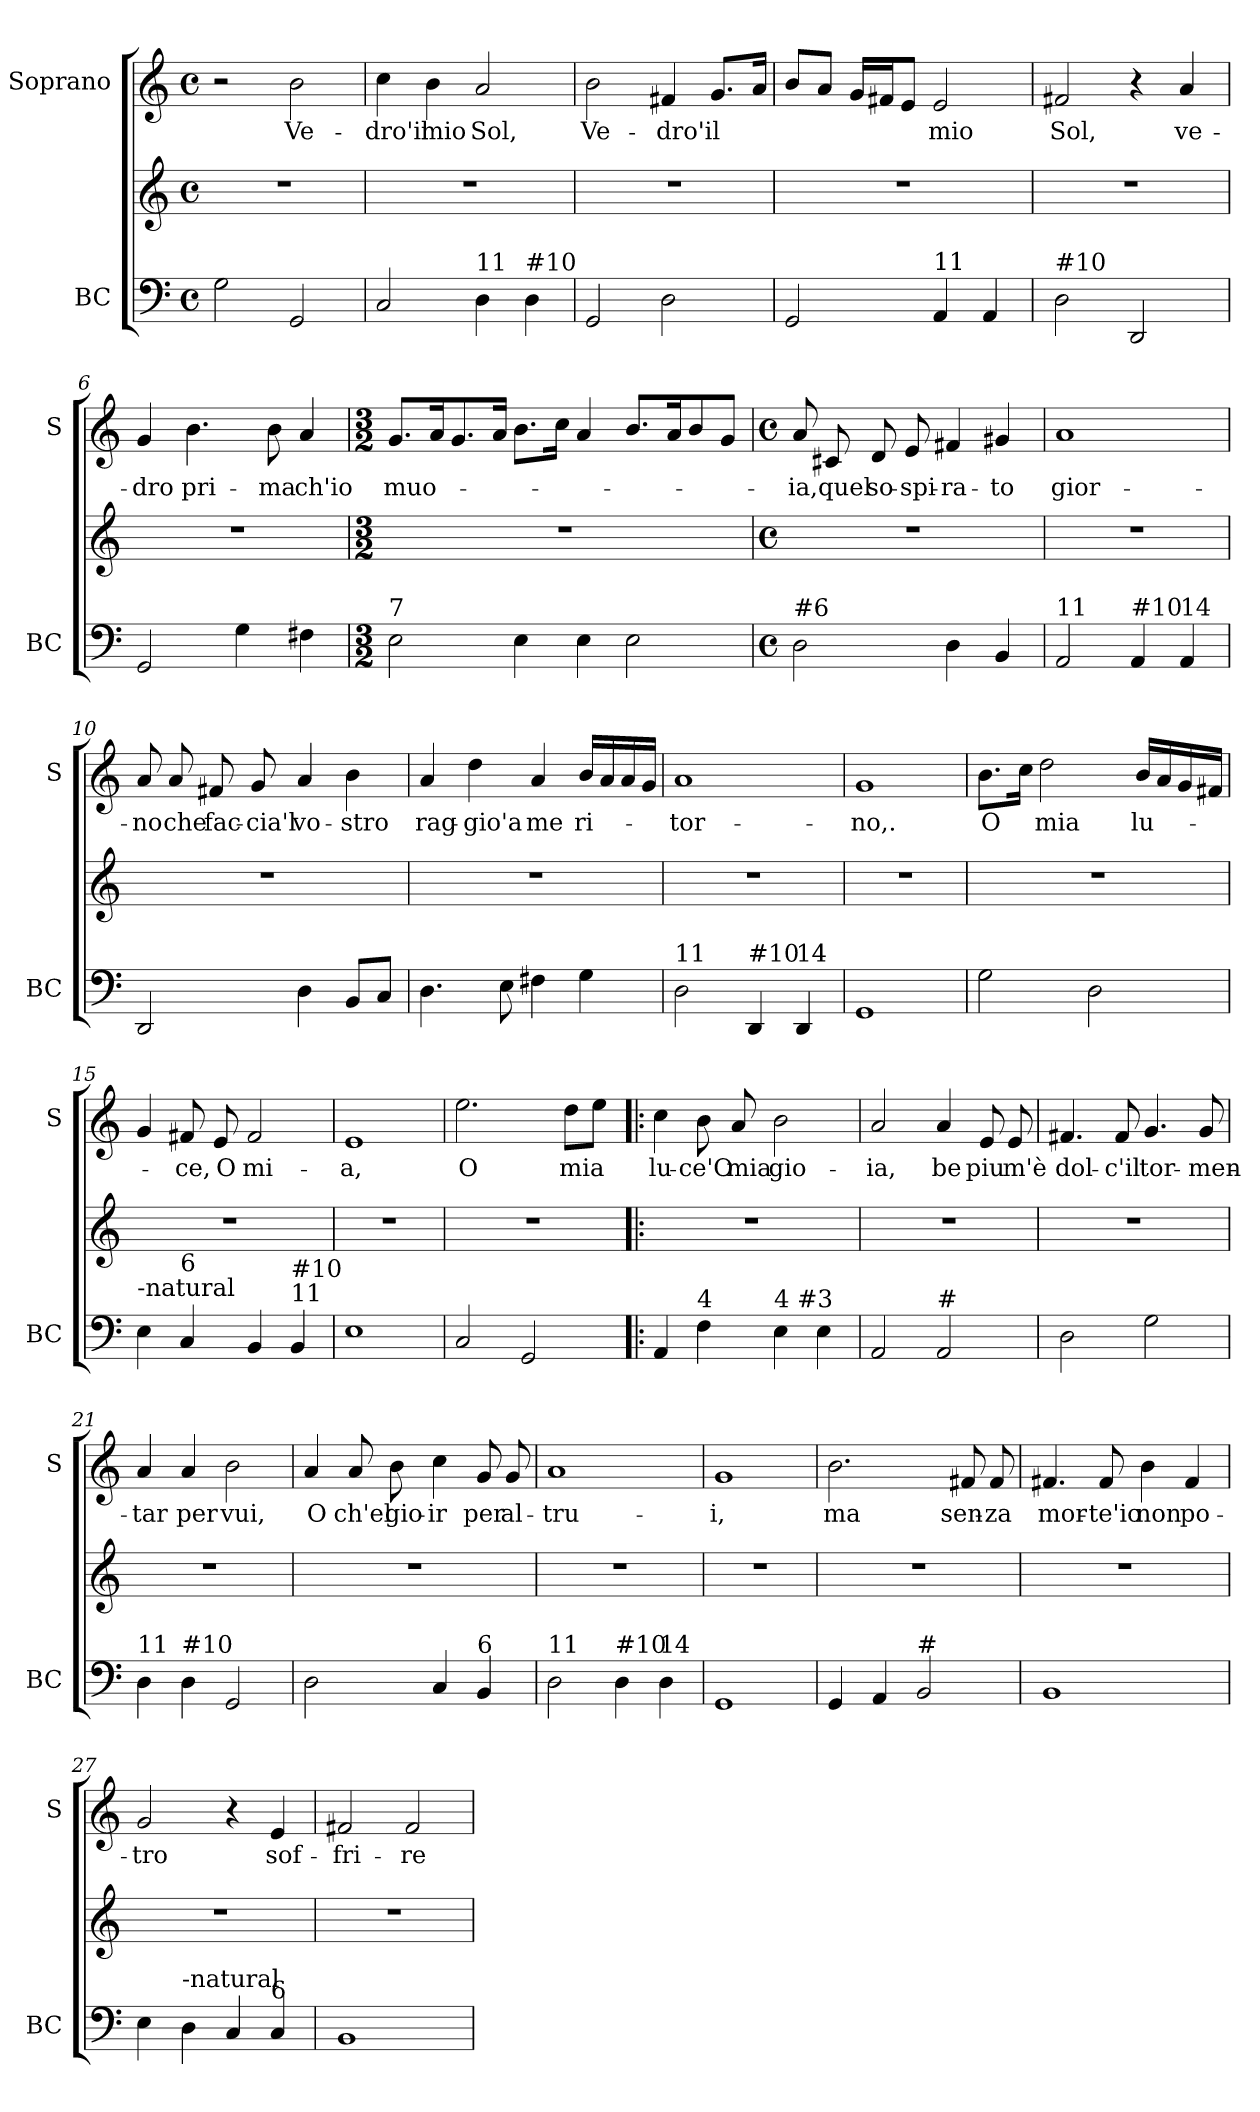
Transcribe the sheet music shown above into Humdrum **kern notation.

**kern	**kern	**kern	**text
*part2	*part2	*part1	*part1
*staff3	*staff2	*staff1	*staff1
*I"BC	*	*I"Soprano	*
*I'BC	*	*I'S	*
*clefF4	*clefG2	*clefG2	*
*k[]	*k[]	*k[]	*
*C:	*C:	*C:	*
*M4/4	*M4/4	*M4/4	*
*met(c)	*met(c)	*met(c)	*
=1	=1	=1	=1
2G\	1r	2r	.
!	!	!	!LO:LY:b
2GG/	.	2b\	Ve-
=2	=2	=2	=2
!	!	!	!LO:LY:b
2C/	1r	4cc\	-dro'il
!	!	!	!LO:LY:b
.	.	4b\	mio
!LO:TX:a:t=11	!	!	!
!	!	!	!LO:LY:b
4D\	.	2a/	Sol,
!LO:TX:a:t=#10	!	!	!
4D\	.	.	.
=3	=3	=3	=3
!	!	!	!LO:LY:b
2GG/	1r	2b\	Ve-
!	!	!	!LO:LY:b
2D\	.	4f#X/	-dro'il
.	.	8.g/L	.
.	.	16a/Jk	.
=4	=4	=4	=4
2GG/	1r	8b/L	.
.	.	8a/J	.
.	.	16g/LL	.
.	.	16f#X/J	.
.	.	8e/J	.
!LO:TX:a:t=11	!	!	!
!	!	!	!LO:LY:b
4AA/	.	2e/	mio
4AA/	.	.	.
=5	=5	=5	=5
!LO:TX:a:t=#10	!	!	!
!	!	!	!LO:LY:b
2D\	1r	2f#X/	Sol,
2DD/	.	4r	.
!	!	!	!LO:LY:b
.	.	4a/	ve-
!!LO:LB:g=z
=6	=6	=6	=6
!	!	!	!LO:LY:b
2GG/	1r	4g/	-dro
!	!	!	!LO:LY:b
.	.	4.b\	pri-
4G\	.	.	.
!	!	!	!LO:LY:b
.	.	8b\	-ma
!	!	!	!LO:LY:b
4F#X\	.	4a/	ch'io
=7	=7	=7	=7
*M3/2	*M3/2	*M3/2	*
!LO:TX:a:t=7	!	!	!
!	!	!	!LO:LY:b
2E\	1.r	8.g/L	muo-
.	.	16a/k	.
.	.	8.g/	.
.	.	16a/Jk	.
4E\	.	8.b\L	.
.	.	16cc\Jk	.
4E\	.	4a/	.
2E\	.	8.b/L	.
.	.	16a/k	.
.	.	8b/	.
.	.	8g/J	.
=8	=8	=8	=8
*M4/4	*M4/4	*M4/4	*
*met(c)	*met(c)	*met(c)	*
!LO:TX:a:t=#6	!	!	!
!	!	!	!LO:LY:b
2D\	1r	8a/	-ia,
!	!	!	!LO:LY:b
.	.	8c#X/	quel
!	!	!	!LO:LY:b
.	.	8d/	so-
!	!	!	!LO:LY:b
.	.	8e/	-spi-
!	!	!	!LO:LY:b
4D\	.	4f#X/	-ra-
!	!	!	!LO:LY:b
4BB/	.	4g#X/	-to
=9	=9	=9	=9
!LO:TX:a:t=11	!	!	!
!	!	!	!LO:LY:b
2AA/	1r	1a	gior-
!LO:TX:a:t=#10	!	!	!
4AA/	.	.	.
!LO:TX:a:t=14	!	!	!
4AA/	.	.	.
!!LO:LB:g=z
=10	=10	=10	=10
!	!	!	!LO:LY:b
2DD/	1r	8a/	-no
!	!	!	!LO:LY:b
.	.	8a/	che
!	!	!	!LO:LY:b
.	.	8f#X/	fac-
!	!	!	!LO:LY:b
.	.	8g/	-cia'l
!	!	!	!LO:LY:b
4D\	.	4a/	vo-
!	!	!	!LO:LY:b
8BB/L	.	4b\	-stro
8C/J	.	.	.
=11	=11	=11	=11
!	!	!	!LO:LY:b
4.D\	1r	4a/	rag-
!	!	!	!LO:LY:b
.	.	4dd\	-gio'a
8E\	.	.	.
!	!	!	!LO:LY:b
4F#X\	.	4a/	me
!	!	!	!LO:LY:b
4G\	.	16b/LL	ri-
.	.	16a/	.
.	.	16a/	.
.	.	16g/JJ	.
=12	=12	=12	=12
!LO:TX:a:t=11	!	!	!
!	!	!	!LO:LY:b
2D\	1r	1a	-tor-
!LO:TX:a:t=#10	!	!	!
4DD/	.	.	.
!LO:TX:a:t=14	!	!	!
4DD/	.	.	.
=13	=13	=13	=13
!	!	!	!LO:LY:b
1GG	1r	1g	-no,.
=14	=14	=14	=14
!	!	!	!LO:LY:b
2G\	1r	8.b\L	O
.	.	16cc\Jk	.
!	!	!	!LO:LY:b
.	.	2dd\	mia
2D\	.	.	.
!	!	!	!LO:LY:b
.	.	16b/LL	lu-
.	.	16a/	.
.	.	16g/	.
.	.	16f#X/JJ	.
!!LO:PB:g=z
=15	=15	=15	=15
!LO:TX:a:t=-natural	!	!	!
4E\	1r	4g/	.
!LO:TX:a:t=6	!	!	!
!	!	!	!LO:LY:b
4C/	.	8f#X/	-ce,
!	!	!	!LO:LY:b
.	.	8e/	O
!	!	!	!LO:LY:b
4BB/	.	2f#/	mi-
!LO:TX:a:t=11	!	!	!
!LO:TX:a:t=#10	!	!	!
4BB/	.	.	.
=16	=16	=16	=16
!	!	!	!LO:LY:b
1E	1r	1e	-a,
=17	=17	=17	=17
!	!	!	!LO:LY:b
2C/	1r	2.ee\	O
2GG/	.	.	.
!	!	!	!LO:LY:b
.	.	8dd\L	mia
.	.	8ee\J	.
=18!|:	=18!|:	=18!|:	=18!|:
!	!	!	!LO:LY:b
4AA/	1r	4cc\	lu-
!LO:TX:a:t=4	!	!	!
!	!	!	!LO:LY:b
4F\	.	8b\	-ce'O
!	!	!	!LO:LY:b
.	.	8a/	mia
!LO:TX:a:t=4    #3	!	!	!
!	!	!	!LO:LY:b
4E\	.	2b\	gio-
4E\	.	.	.
=19	=19	=19	=19
!	!	!	!LO:LY:b
2AA/	1r	2a/	-ia,
!LO:TX:a:t=#	!	!	!
!	!	!	!LO:LY:b
2AA/	.	4a/	be
!	!	!	!LO:LY:b
.	.	8e/	piu
!	!	!	!LO:LY:b
.	.	8e/	m'è
=20	=20	=20	=20
!	!	!	!LO:LY:b
2D\	1r	4.f#X/	dol-
!	!	!	!LO:LY:b
.	.	8f#/	-c'il
!	!	!	!LO:LY:b
2G\	.	4.g/	tor-
!	!	!	!LO:LY:b
.	.	8g/	-men-
!!LO:LB:g=z
=21	=21	=21	=21
!LO:TX:a:t=11	!	!	!
!	!	!	!LO:LY:b
4D\	1r	4a/	-tar
!LO:TX:a:t=#10	!	!	!
!	!	!	!LO:LY:b
4D\	.	4a/	per
!	!	!	!LO:LY:b
2GG/	.	2b\	vui,
=22	=22	=22	=22
!	!	!	!LO:LY:b
2D\	1r	4a/	O
!	!	!	!LO:LY:b
.	.	8a/	ch'el
!	!	!	!LO:LY:b
.	.	8b\	gio-
!	!	!	!LO:LY:b
4C/	.	4cc\	-ir
!LO:TX:a:t=6	!	!	!
!	!	!	!LO:LY:b
4BB/	.	8g/	per
!	!	!	!LO:LY:b
.	.	8g/	al-
=23	=23	=23	=23
!LO:TX:a:t=11	!	!	!
!	!	!	!LO:LY:b
2D\	1r	1a	-tru-
!LO:TX:a:t=#10	!	!	!
4D\	.	.	.
!LO:TX:a:t=14	!	!	!
4D\	.	.	.
=24	=24	=24	=24
!	!	!	!LO:LY:b
1GG	1r	1g	-i,
=25	=25	=25	=25
!	!	!	!LO:LY:b
4GG/	1r	2.b\	ma
4AA/	.	.	.
!LO:TX:a:t=#	!	!	!
2BB/	.	.	.
!	!	!	!LO:LY:b
.	.	8f#X/	sen-
!	!	!	!LO:LY:b
.	.	8f#/	-za
=26	=26	=26	=26
!	!	!	!LO:LY:b
1BB	1r	4.f#X/	mor-
!	!	!	!LO:LY:b
.	.	8f#/	-te'io
!	!	!	!LO:LY:b
.	.	4b\	non
!	!	!	!LO:LY:b
.	.	4f#/	po-
!!LO:LB:g=z
=27	=27	=27	=27
!	!	!	!LO:LY:b
4E\	1r	2g/	-tro
!LO:TX:a:t=-natural	!	!	!
4D\	.	.	.
4C/	.	4r	.
!LO:TX:a:t=6	!	!	!
!	!	!	!LO:LY:b
4C/	.	4e/	sof-
=28	=28	=28	=28
!	!	!	!LO:LY:b
1BB	1r	2f#X/	-fri-
!	!	!	!LO:LY:b
.	.	2f#/	-re
=	=	=	=
*-	*-	*-	*-
